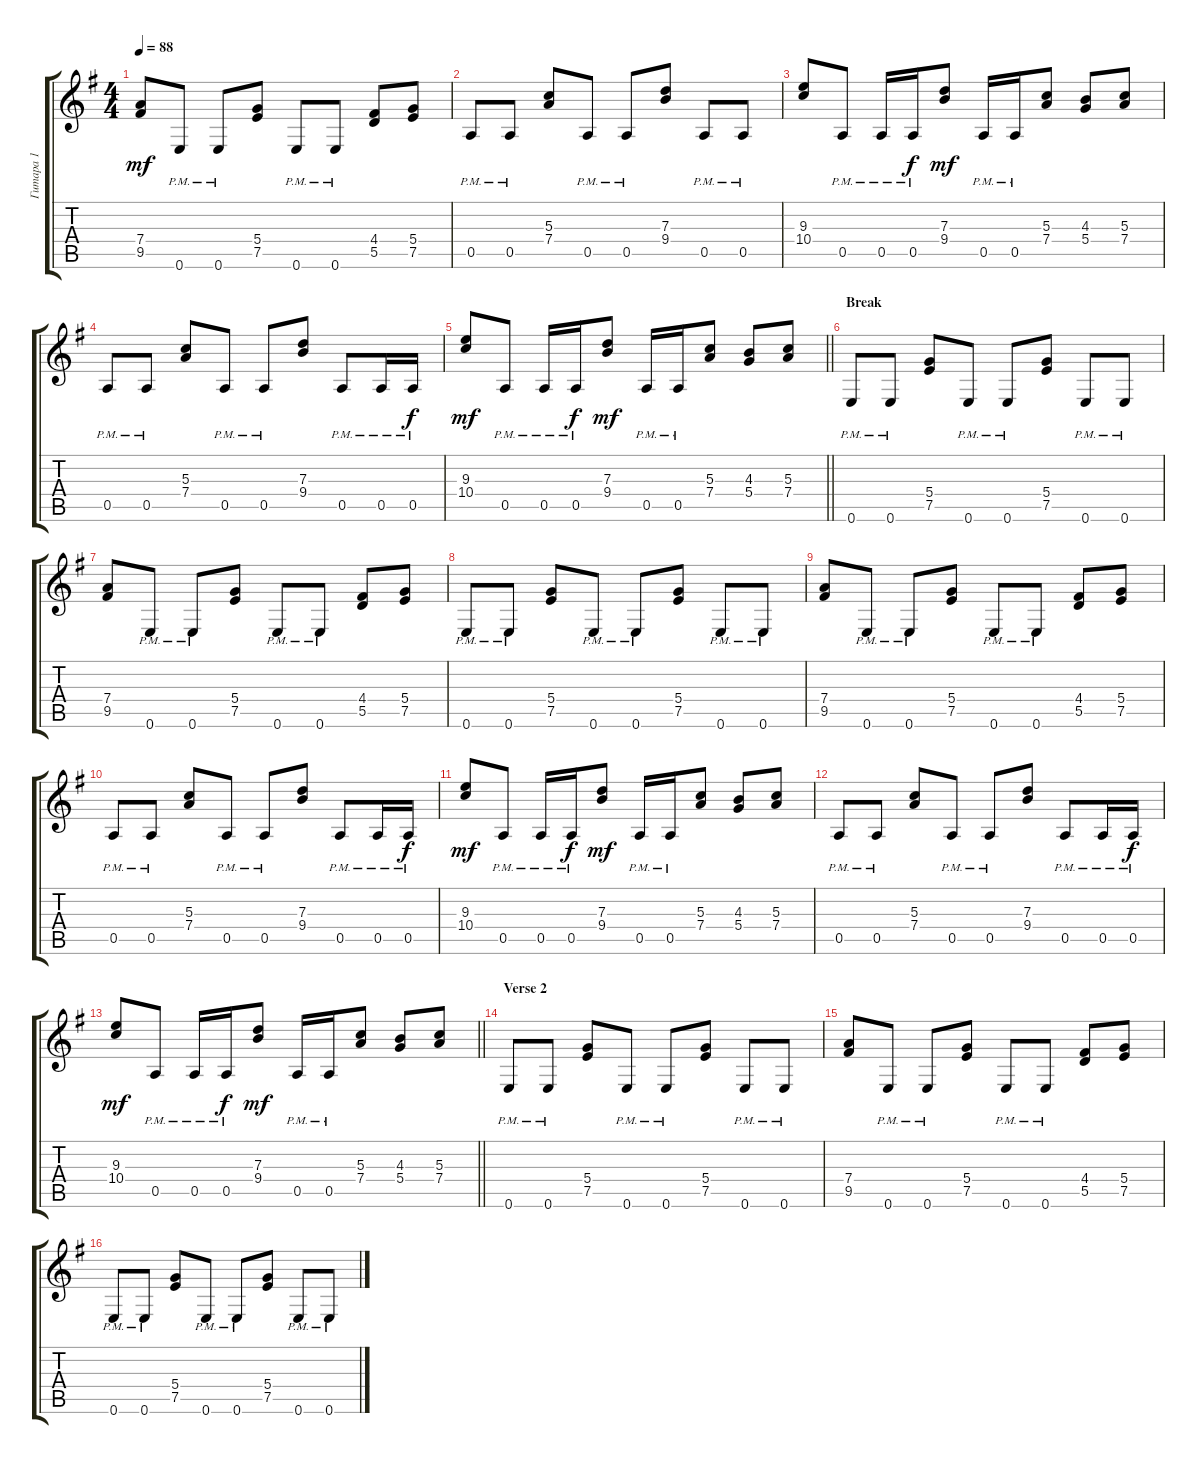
\track ("Гитара 1" "Гитара 1") {instrument distortionguitar}
\staff {score tabs}
\tuning (E4 B3 G3 D3 A2 E2) {hide}
\ts (4 4)
\tempo 88
\clef g2
\ks eminor
(7.4 9.5).8{dy mf} 0.6{pm}.8 0.6{pm}.8 (5.4 7.5).8 0.6{pm}.8 0.6{pm}.8 (4.4 5.5).8 (5.4 7.5).8 |
0.5{pm}.8 0.5{pm}.8 (5.3 7.4).8 0.5{pm}.8 0.5{pm}.8 (7.3 9.4).8 0.5{pm}.8 0.5{pm}.8 |
(9.3 10.4).8 0.5{pm}.8 0.5{pm}.16 0.5{pm}.16{dy f} (7.3 9.4).8{dy mf} 0.5{pm}.16 0.5{pm}.16 (5.3 7.4).8 (4.3 5.4).8 (5.3 7.4).8 |
0.5{pm}.8 0.5{pm}.8 (5.3 7.4).8 0.5{pm}.8 0.5{pm}.8 (7.3 9.4).8 0.5{pm}.8 0.5{pm}.16 0.5{pm}.16{dy f} |
\barLineRight lightlight
(9.3 10.4).8{dy mf} 0.5{pm}.8 0.5{pm}.16 0.5{pm}.16{dy f} (7.3 9.4).8{dy mf} 0.5{pm}.16 0.5{pm}.16 (5.3 7.4).8 (4.3 5.4).8 (5.3 7.4).8 |
\section ("" "Break")
0.6{pm}.8 0.6{pm}.8 (5.4 7.5).8 0.6{pm}.8 0.6{pm}.8 (5.4 7.5).8 0.6{pm}.8 0.6{pm}.8 |
(7.4 9.5).8 0.6{pm}.8 0.6{pm}.8 (5.4 7.5).8 0.6{pm}.8 0.6{pm}.8 (4.4 5.5).8 (5.4 7.5).8 |
0.6{pm}.8 0.6{pm}.8 (5.4 7.5).8 0.6{pm}.8 0.6{pm}.8 (5.4 7.5).8 0.6{pm}.8 0.6{pm}.8 |
(7.4 9.5).8 0.6{pm}.8 0.6{pm}.8 (5.4 7.5).8 0.6{pm}.8 0.6{pm}.8 (4.4 5.5).8 (5.4 7.5).8 |
0.5{pm}.8 0.5{pm}.8 (5.3 7.4).8 0.5{pm}.8 0.5{pm}.8 (7.3 9.4).8 0.5{pm}.8 0.5{pm}.16 0.5{pm}.16{dy f} |
(9.3 10.4).8{dy mf} 0.5{pm}.8 0.5{pm}.16 0.5{pm}.16{dy f} (7.3 9.4).8{dy mf} 0.5{pm}.16 0.5{pm}.16 (5.3 7.4).8 (4.3 5.4).8 (5.3 7.4).8 |
0.5{pm}.8 0.5{pm}.8 (5.3 7.4).8 0.5{pm}.8 0.5{pm}.8 (7.3 9.4).8 0.5{pm}.8 0.5{pm}.16 0.5{pm}.16{dy f} |
\barLineRight lightlight
(9.3 10.4).8{dy mf} 0.5{pm}.8 0.5{pm}.16 0.5{pm}.16{dy f} (7.3 9.4).8{dy mf} 0.5{pm}.16 0.5{pm}.16 (5.3 7.4).8 (4.3 5.4).8 (5.3 7.4).8 |
\section ("" "Verse 2")
0.6{pm}.8 0.6{pm}.8 (5.4 7.5).8 0.6{pm}.8 0.6{pm}.8 (5.4 7.5).8 0.6{pm}.8 0.6{pm}.8 |
(7.4 9.5).8 0.6{pm}.8 0.6{pm}.8 (5.4 7.5).8 0.6{pm}.8 0.6{pm}.8 (4.4 5.5).8 (5.4 7.5).8 |
0.6{pm}.8 0.6{pm}.8 (5.4 7.5).8 0.6{pm}.8 0.6{pm}.8 (5.4 7.5).8 0.6{pm}.8 0.6{pm}.8
